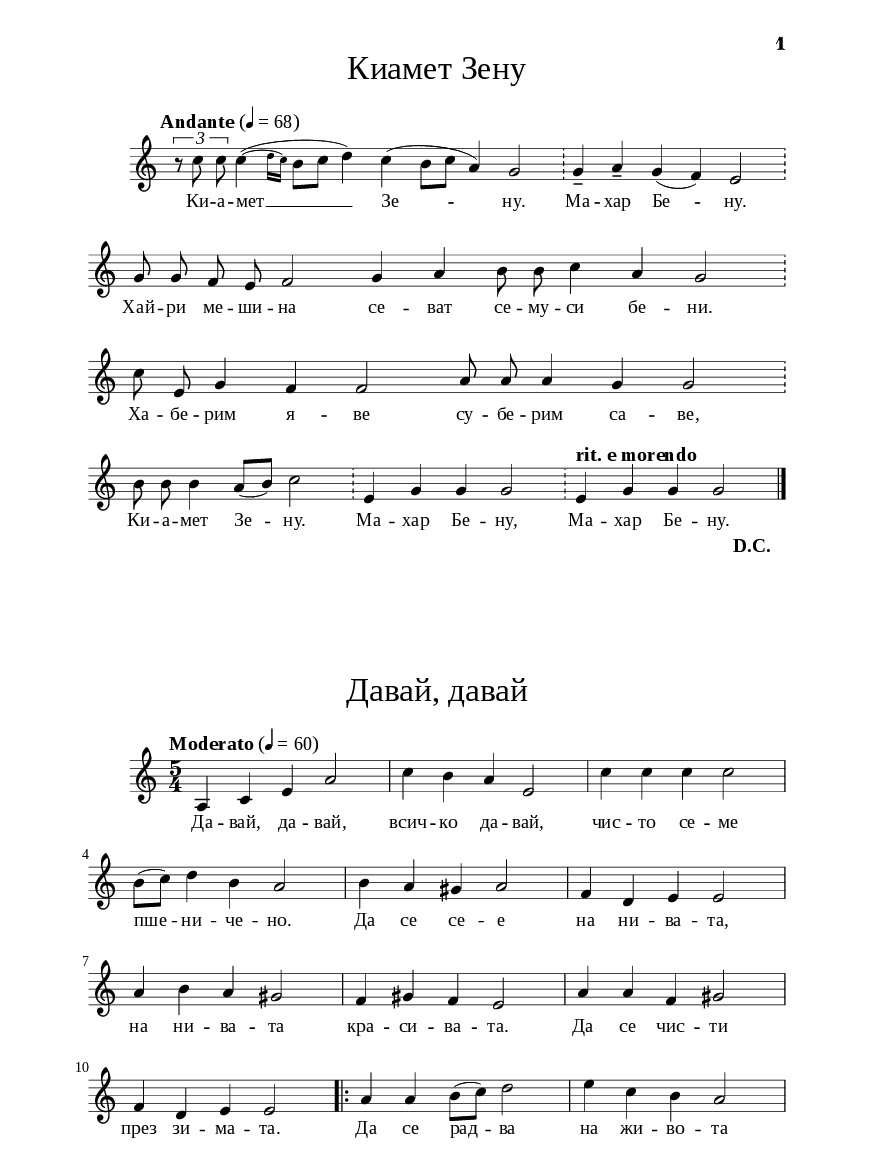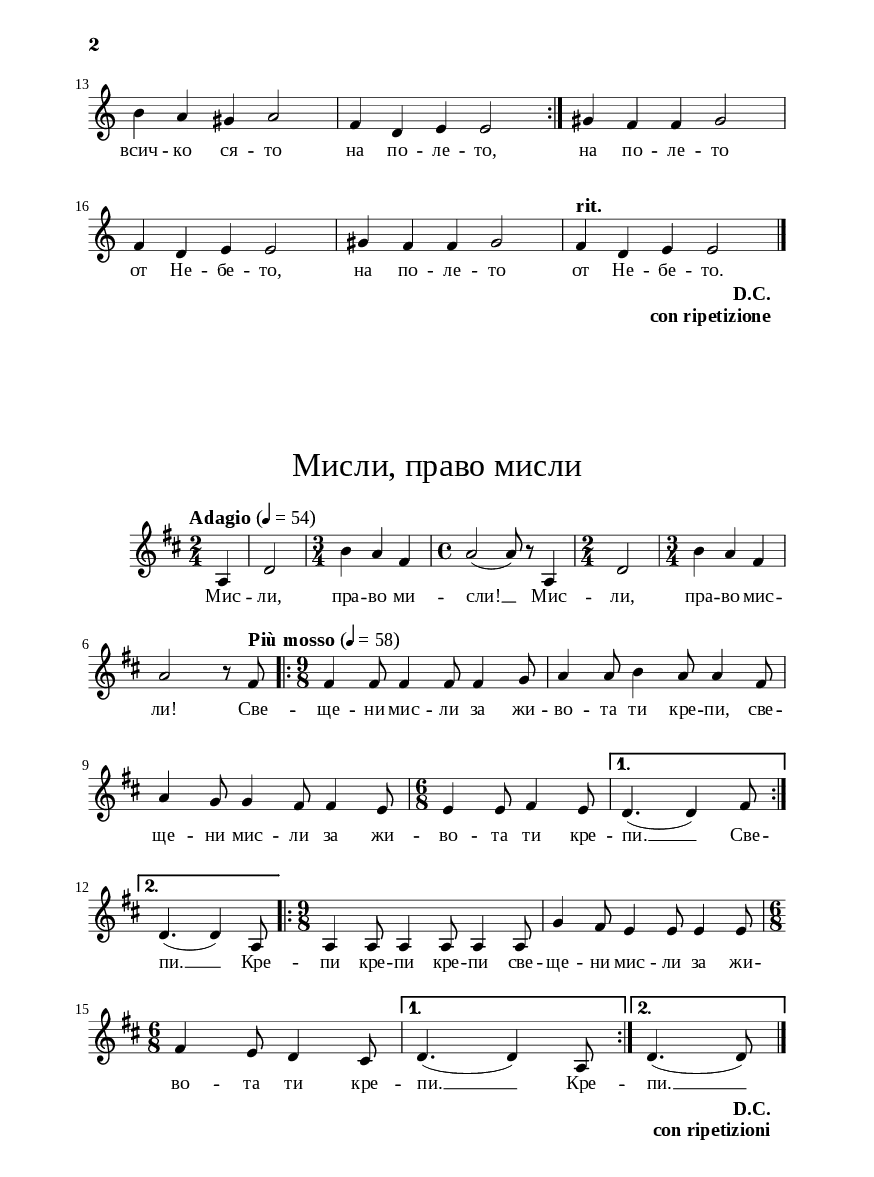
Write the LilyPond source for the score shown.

\version "2.24.4"

% include paper part and global functions
\include "include/globals.ily"

\bookpart {
  \label #'ref092_1
  \tocItem \markup "Киамет Зену"
  \include "include/bookpart-paper.ily"
  \score {
    \include "include/score-layout.ily"

    \new Voice \absolute {
      \clef treble
      \key c \major
      \omit Score.TimeSignature
      \cadenzaOn % allows custom bar lines
      \tempoFunc "Andante" 4 "68"

      \autoBeamOff

      \tupletUp \tuplet 3/2 {r8 c'' c''8 }  c''4~ ( \slashedGrace { \stemDown d''16[c''16] \stemNeutral }  b'8[c''] d''4)  c''4 ( b'8 [c''] a'4 ) g'2 \bar"!"

      g'4 -- a' -- g' ( f' ) e'2 \bar"!" \break  g'8 g' f' e' f'2 g'4 a'4

      b'8 b' c''4 a' g'2 \bar"!" \break c''8 e' g'4 f' f'2  a'8 a' a'4 g' g'2 \bar"!" \break

      b'8 b' b'4 a'8 [( b' )] c''2 \bar"!" e'4 g' g' g'2 \bar"!" \tempo "rit. e morendo" e'4 g' g' g'2 \bar "|."

    }



    \addlyrics {
      Ки -- а -- мет __ Зе --  -- ну. Ма -- хар Бе  --  ну. Хай  --  ри ме  -- ши  --  на се  --
      ват се  -- му  -- си бе  -- ни. Ха -- бе -- рим я -- ве су  -- бе  -- рим са  -- ве,
      Ки -- а -- мет Зе --  -- ну. Ма -- хар Бе  --  ну, Ма -- хар Бе  --  ну.
    }

    \header {
      title = \titleFunc #'ref_desc_9 "Киамет Зену" "Kiamet Zenu"
    }

    \midi{}


  } % score
  \markup \dc-one "D.C."

  \markup \vspace #5

  \label #'ref092_2
  \tocItem \markup "Давай, давай"
  \include "include/bookpart-paper.ily"
  \score {
    \include "include/score-layout.ily"

    \new Voice \absolute  {
      \clef treble
      \key a \minor
      \time 5/4
      \tempoFunc "Moderato" 4 "60"

      a4 c' e' a'2 |c''4 b' a' e'2 | c''4 c'' c'' c''2 \break |

      b'8 ( c'' ) d''4 b' a'2 | b'4 a' gis' a'2 | f'4 d' e' e'2 \break |

      a'4 b' a' gis'2 | f'4 gis' f' e'2 | a'4 a' f' gis'2 \break |

      f'4 d' e' e'2  \bar ".|:"|

      a'4 a' b'8 ( c'' ) d''2 |  e''4 c'' b' a'2 \break | % 13

      b'4 a' gis' a'2 | f'4 d' e' e'2
      \bar ":|." | gis'4 f' f' gis'2 \break |

      f'4 d' e' e'2 | gis'4 f' f' gis'2 | \tempo "rit." f'4  d' e' e'2 | \bar "|."

    }



    \addlyrics {
      Да -- вай, да  -- вай, всич -- ко да -- вай,

      чис -- то се -- ме пше -- ни -- че -- но.

      Да се се -- е на ни -- ва -- та, на ни -- ва -- та кра -- си -- ва -- та.

      Да се чис -- ти през зи -- ма -- та.

      Да се рад -- ва на жи -- во -- та

      всич -- ко ся -- то на по -- ле -- то,

      на по -- ле -- то от Hе -- бе -- то,

      на по -- ле -- то от Hе -- бе -- то.

    }

    \header {
      title = \titleFunc #'ref_desc_8 "Давай, давай" "Davaj, davaj"
    }

    \midi{}

  } % score

  \markup \dc-two "D.C.""con ripetizione"

  \markup \vspace #5

  \label #'ref093
  \tocItem \markup "Мисли, право мисли"
  \include "include/bookpart-paper.ily"
  \score {
    \include "include/score-layout.ily"
    \new Voice \absolute  {
      \clef treble
      \key d \major
      \time 2/4
      \tempoFunc "Adagio" 4 "54"

      \partial 4
      \autoBeamOff

      a4 | d'2 | \time 3/4 b'4 a' fis' | \time 4/4 a'2 ( a'8 ) r8 a4 | \time 2/4 d'2 | \time 3/4 b'4 a'4 fis'4 \break

      a'2 r8

      \tempoFunc "Più mosso" 4 "58"
      fis'8 | \repeat volta 2 {
        \time 9/8 fis'4 fis'8 fis'4 fis'8 fis'4 g'8 | a'4 a'8 b'4 a'8 a'4 fis'8 | \break

        a'4 g'8 g'4 fis'8 fis'4 e'8 | \time 6/8 e'4 e'8 fis'4 e'8 |
      } \alternative {
        {d'4. (d'4 ) fis'8 \break}
        {d'4. (d'4) a8 }
      } \repeat volta 2 {
        \time 9/8 a4 a8 a4 a8 a4 a8 | g'4 fis'8 e'4 e'8 e'4 e'8 | \break

        \time 6/8  fis'4 e'8 d'4 cis'8 |
      } \alternative { { d'4. ( d'4 ) a8 } { d'4. ( d'8 ) } } \bar "|."

    }

    \addlyrics {
      Мис -- ли, пра -- во ми -- сли! __  Мис -- ли, пра -- во мис -- ли!

      Све -- ще -- ни мис -- ли за жи -- во -- та ти кре -- пи, све -- ще -- ни мис -- ли за жи -- во -- та ти кре -- пи. __ Све -- пи. __  Кре -- пи кре -- пи

      кре -- пи све -- ще -- ни мис -- ли за жи -- во -- та ти кре -- пи. __  Кре -- пи. __
    }

    \header {
      title = \titleFunc #'ref_desc_10 "Мисли, право мисли" "Misli, pravo misli"
    }

    \midi{}

  } % score

  \markup \dc-two "D.C.""con ripetizioni"

} % bookpart
